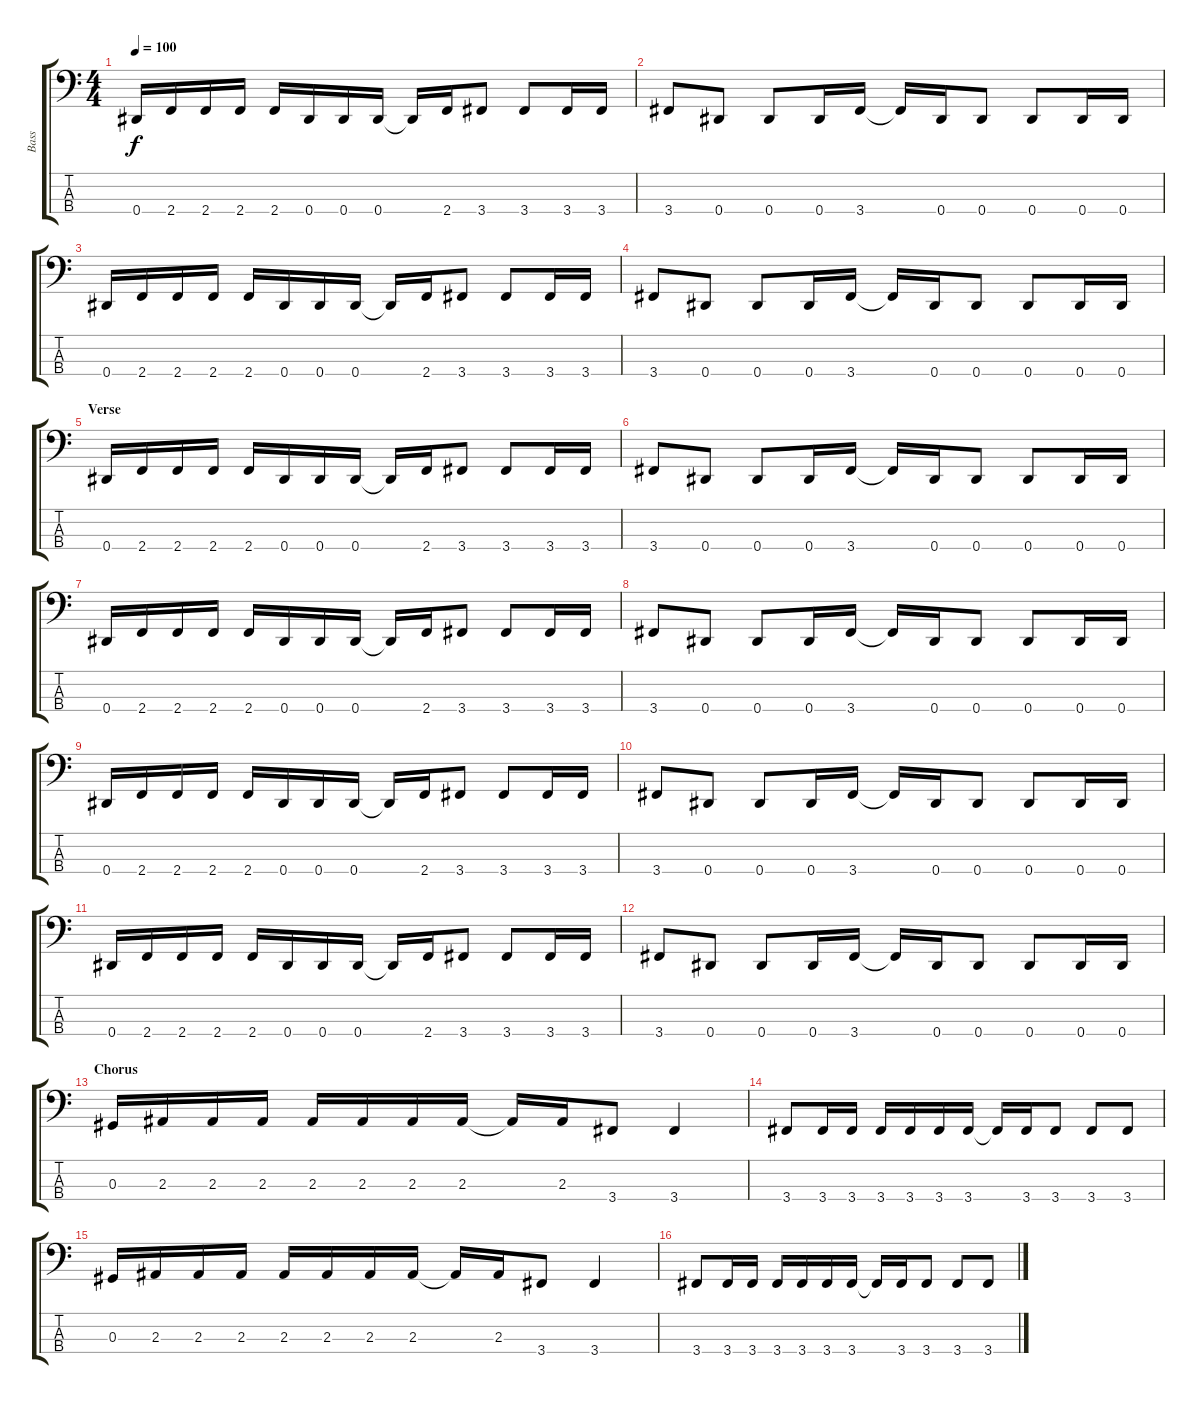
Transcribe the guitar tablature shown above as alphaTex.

\track ("Bass" "Bass") {instrument electricbasspick}
\staff {score tabs}
\tuning (Gb2 Db2 Ab1 Eb1) {hide}
\ts (4 4)
\tempo 100
\clef f4
\ks c
0.4.16{dy f} 2.4.16 2.4.16 2.4.16 2.4.16 0.4.16 0.4.16 0.4.16 0.4{t}.16 2.4.16 3.4.8 3.4.8 3.4.16 3.4.16 |
3.4.8 0.4.8 0.4.8 0.4.16 3.4.16 3.4{t}.16 0.4.16 0.4.8 0.4.8 0.4.16 0.4.16 |
0.4.16 2.4.16 2.4.16 2.4.16 2.4.16 0.4.16 0.4.16 0.4.16 0.4{t}.16 2.4.16 3.4.8 3.4.8 3.4.16 3.4.16 |
3.4.8 0.4.8 0.4.8 0.4.16 3.4.16 3.4{t}.16 0.4.16 0.4.8 0.4.8 0.4.16 0.4.16 |
\section ("" "Verse")
0.4.16 2.4.16 2.4.16 2.4.16 2.4.16 0.4.16 0.4.16 0.4.16 0.4{t}.16 2.4.16 3.4.8 3.4.8 3.4.16 3.4.16 |
3.4.8 0.4.8 0.4.8 0.4.16 3.4.16 3.4{t}.16 0.4.16 0.4.8 0.4.8 0.4.16 0.4.16 |
0.4.16 2.4.16 2.4.16 2.4.16 2.4.16 0.4.16 0.4.16 0.4.16 0.4{t}.16 2.4.16 3.4.8 3.4.8 3.4.16 3.4.16 |
3.4.8 0.4.8 0.4.8 0.4.16 3.4.16 3.4{t}.16 0.4.16 0.4.8 0.4.8 0.4.16 0.4.16 |
0.4.16 2.4.16 2.4.16 2.4.16 2.4.16 0.4.16 0.4.16 0.4.16 0.4{t}.16 2.4.16 3.4.8 3.4.8 3.4.16 3.4.16 |
3.4.8 0.4.8 0.4.8 0.4.16 3.4.16 3.4{t}.16 0.4.16 0.4.8 0.4.8 0.4.16 0.4.16 |
0.4.16 2.4.16 2.4.16 2.4.16 2.4.16 0.4.16 0.4.16 0.4.16 0.4{t}.16 2.4.16 3.4.8 3.4.8 3.4.16 3.4.16 |
3.4.8 0.4.8 0.4.8 0.4.16 3.4.16 3.4{t}.16 0.4.16 0.4.8 0.4.8 0.4.16 0.4.16 |
\section ("" "Chorus")
0.3.16 2.3.16 2.3.16 2.3.16 2.3.16 2.3.16 2.3.16 2.3.16 2.3{t}.16 2.3.16 3.4.8 3.4.4 |
3.4.8 3.4.16 3.4.16 3.4.16 3.4.16 3.4.16 3.4.16 3.4{t}.16 3.4.16 3.4.8 3.4.8 3.4.8 |
0.3.16 2.3.16 2.3.16 2.3.16 2.3.16 2.3.16 2.3.16 2.3.16 2.3{t}.16 2.3.16 3.4.8 3.4.4 |
3.4.8 3.4.16 3.4.16 3.4.16 3.4.16 3.4.16 3.4.16 3.4{t}.16 3.4.16 3.4.8 3.4.8 3.4.8
